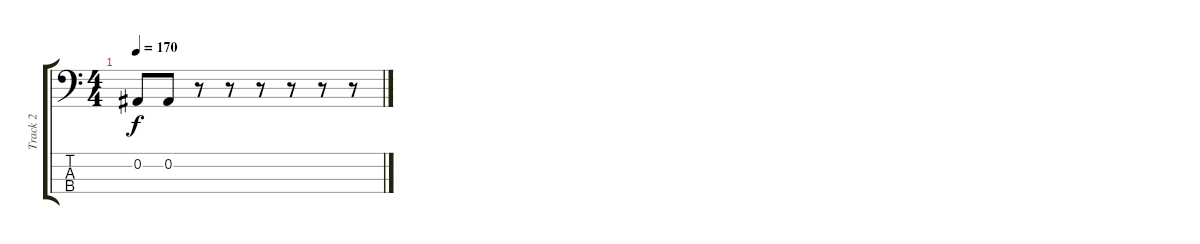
\track ("Track 2" "Track 2") {instrument electricbassfinger}
\staff {score tabs}
\tuning (Eb2 Bb1 F1 Bb0) {hide}
\ts (4 4)
\tempo 170
\clef f4
\ks c
0.2.8{dy f} 0.2.8 r.8 r.8 r.8 r.8 r.8 r.8
